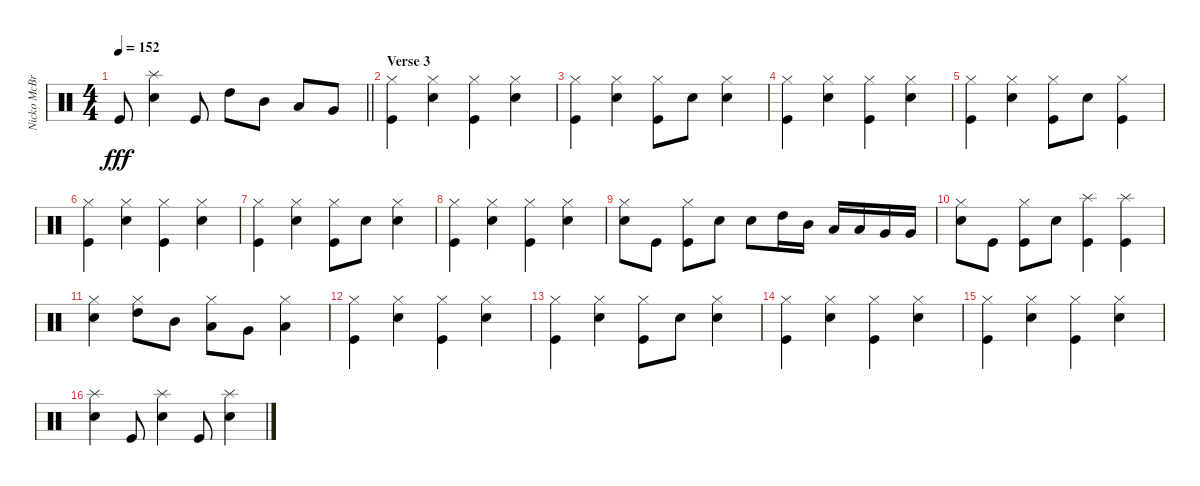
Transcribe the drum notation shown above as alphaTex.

\track ("Nicko McBrain" "Nicko McBr") {instrument percussion}
\staff {score}
\articulation defaults
\ts (4 4)
\tempo 152
\clef neutral
\barLineRight lightlight
\ks c "Kick (hit)".8{dy fff}
("Splash (hit)" "Snare (hit) 2").4 "Kick (hit)".8 "High Tom (hit)".8 "Mid Tom (hit)".8 "Low Tom (hit)".8 "Very Low Tom (hit)".8 |
\section ("" "Verse 3")
("Hi-Hat (closed)" "Kick (hit)").4 ("Hi-Hat (closed)" "Snare (hit) 2").4 ("Hi-Hat (closed)" "Kick (hit)").4 ("Hi-Hat (closed)" "Snare (hit) 2").4 |
("Hi-Hat (closed)" "Kick (hit)").4 ("Hi-Hat (closed)" "Snare (hit) 2").4 ("Hi-Hat (closed)" "Kick (hit)").8 "Snare (hit) 2".8 ("Snare (hit) 2" "Hi-Hat (closed)").4 |
("Hi-Hat (closed)" "Kick (hit)").4 ("Hi-Hat (closed)" "Snare (hit) 2").4 ("Hi-Hat (closed)" "Kick (hit)").4 ("Hi-Hat (closed)" "Snare (hit) 2").4 |
("Hi-Hat (closed)" "Kick (hit)").4 ("Hi-Hat (closed)" "Snare (hit) 2").4 ("Hi-Hat (closed)" "Kick (hit)").8 "Snare (hit) 2".8 ("Hi-Hat (closed)" "Kick (hit)").4 |
("Hi-Hat (closed)" "Kick (hit)").4 ("Hi-Hat (closed)" "Snare (hit) 2").4 ("Hi-Hat (closed)" "Kick (hit)").4 ("Hi-Hat (closed)" "Snare (hit) 2").4 |
("Hi-Hat (closed)" "Kick (hit)").4 ("Hi-Hat (closed)" "Snare (hit) 2").4 ("Hi-Hat (closed)" "Kick (hit)").8 "Snare (hit) 2".8 ("Hi-Hat (closed)" "Snare (hit) 2").4 |
("Hi-Hat (closed)" "Kick (hit)").4 ("Hi-Hat (closed)" "Snare (hit) 2").4 ("Hi-Hat (closed)" "Kick (hit)").4 ("Hi-Hat (closed)" "Snare (hit) 2").4 |
("Hi-Hat (closed)" "Snare (hit) 2").8 "Kick (hit)".8 ("Hi-Hat (closed)" "Kick (hit)").8 "Snare (hit) 2".8 "Snare (hit) 2".8 "High Tom (hit)".16 "Mid Tom (hit)".16 "Low Tom (hit)".16 "Low Tom (hit)".16 "Very Low Tom (hit)".16 "Very Low Tom (hit)".16 |
("Hi-Hat (closed)" "Snare (hit) 2").8 "Kick (hit)".8 ("Hi-Hat (closed)" "Kick (hit)").8 "Snare (hit) 2".8 ("Splash (hit)" "Kick (hit)").4 ("Splash (hit)" "Kick (hit)").4 |
("Hi-Hat (closed)" "Snare (hit) 2").4 ("Hi-Hat (closed)" "High Tom (hit)").8 "Mid Tom (hit)".8 ("Hi-Hat (closed)" "Low Tom (hit)").8 "Very Low Tom (hit)".8 ("Hi-Hat (closed)" "Low Floor Tom (hit)").4 |
("Hi-Hat (closed)" "Kick (hit)").4 ("Hi-Hat (closed)" "Snare (hit) 2").4 ("Hi-Hat (closed)" "Kick (hit)").4 ("Hi-Hat (closed)" "Snare (hit) 2").4 |
("Hi-Hat (closed)" "Kick (hit)").4 ("Hi-Hat (closed)" "Snare (hit) 2").4 ("Hi-Hat (closed)" "Kick (hit)").8 "Snare (hit) 2".8 ("Hi-Hat (closed)" "Snare (hit) 2").4 |
("Hi-Hat (closed)" "Kick (hit)").4 ("Hi-Hat (closed)" "Snare (hit) 2").4 ("Hi-Hat (closed)" "Kick (hit)").4 ("Hi-Hat (closed)" "Snare (hit) 2").4 |
("Hi-Hat (closed)" "Kick (hit)").4 ("Hi-Hat (closed)" "Snare (hit) 2").4 ("Hi-Hat (closed)" "Kick (hit)").4 ("Hi-Hat (closed)" "Snare (hit) 2").4 |
("Splash (hit)" "Snare (hit) 2").4 "Kick (hit)".8 ("Splash (hit)" "Snare (hit) 2").4 "Kick (hit)".8 ("Splash (hit)" "Snare (hit) 2").4
